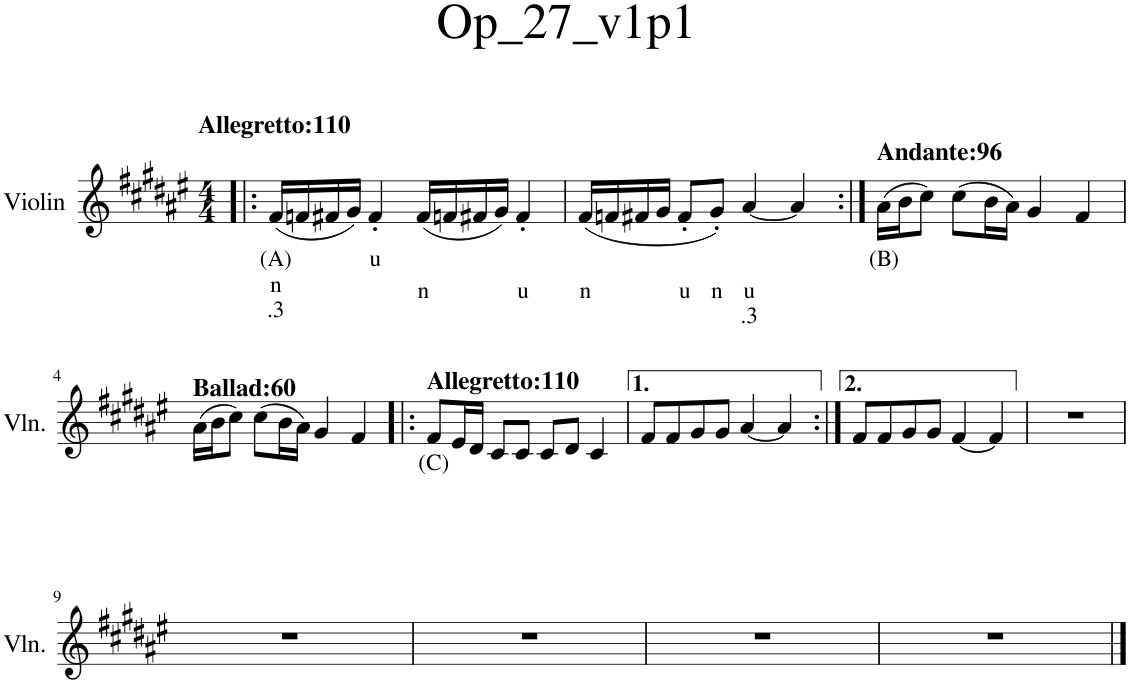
**kern	**text	**text	**text
*part1	*part1	*part1	*part1
*staff1	*staff1	*staff1	*staff1
*I"Violin	*	*	*
*I'Vln.	*	*	*
*clefG2	*	*	*
*k[f#c#g#d#a#e#]	*	*	*
*M4/4	*	*	*
=1!|:	=1!|:	=1!|:	=1!|:
!LO:TX:a:B:t=Allegretto&colon;110	!	!	!
!	!LO:LY:b	!LO:LY:b	!LO:LY:b
(16f#/LL	(A)	n	.3
16fn/	.	.	.
16f#X/	.	.	.
16g#/JJ)	.	.	.
!	!LO:LY:b	!	!
4f#'/	u	.	.
!	!LO:LY:b	!	!
(16f#/LL	n	.	.
16fn/	.	.	.
16f#X/	.	.	.
16g#/JJ)	.	.	.
!	!LO:LY:b	!	!
4f#'/	u	.	.
=2	=2	=2	=2
!	!LO:LY:b	!	!
(16f#/LL	n	.	.
16fn/	.	.	.
16f#X/	.	.	.
16g#/JJ	.	.	.
!	!LO:LY:b	!	!
8f#'/L	u	.	.
!	!LO:LY:b	!	!
8g#'/J)	n	.	.
!	!LO:LY:b	!LO:LY:b	!
[4a#/	u	.3	.
4a#/]	.	.	.
=3:|!	=3:|!	=3:|!	=3:|!
!LO:TX:a:B:t=Andante&colon;96	!	!	!
!	!LO:LY:b	!	!
(16a#\LL	(B)	.	.
16b\J	.	.	.
8cc#\J)	.	.	.
(8cc#\L	.	.	.
16b\L	.	.	.
16a#\JJ)	.	.	.
4g#/	.	.	.
4f#/	.	.	.
!!LO:LB:g=z
=4	=4	=4	=4
!LO:TX:a:B:t=Ballad&colon;60	!	!	!
(16a#\LL	.	.	.
16b\J	.	.	.
8cc#\J)	.	.	.
(8cc#\L	.	.	.
16b\L	.	.	.
16a#\JJ)	.	.	.
4g#/	.	.	.
4f#/	.	.	.
=5!|:	=5!|:	=5!|:	=5!|:
!LO:TX:a:B:t=Allegretto&colon;110	!	!	!
!	!LO:LY:b	!	!
8f#/L	(C)	.	.
16e#/L	.	.	.
16d#/JJ	.	.	.
8c#/L	.	.	.
8c#/J	.	.	.
8c#/L	.	.	.
8d#/J	.	.	.
4c#/	.	.	.
=6	=6	=6	=6
8f#/L	.	.	.
8f#/	.	.	.
8g#/	.	.	.
8g#/J	.	.	.
[4a#/	.	.	.
4a#/]	.	.	.
=7:|!	=7:|!	=7:|!	=7:|!
8f#/L	.	.	.
8f#/	.	.	.
8g#/	.	.	.
8g#/J	.	.	.
[4f#/	.	.	.
4f#/]	.	.	.
=8	=8	=8	=8
1r	.	.	.
!!LO:LB:g=z
=9	=9	=9	=9
1r	.	.	.
=10	=10	=10	=10
1r	.	.	.
=11	=11	=11	=11
1r	.	.	.
=12	=12	=12	=12
1r	.	.	.
==	==	==	==
*-	*-	*-	*-
